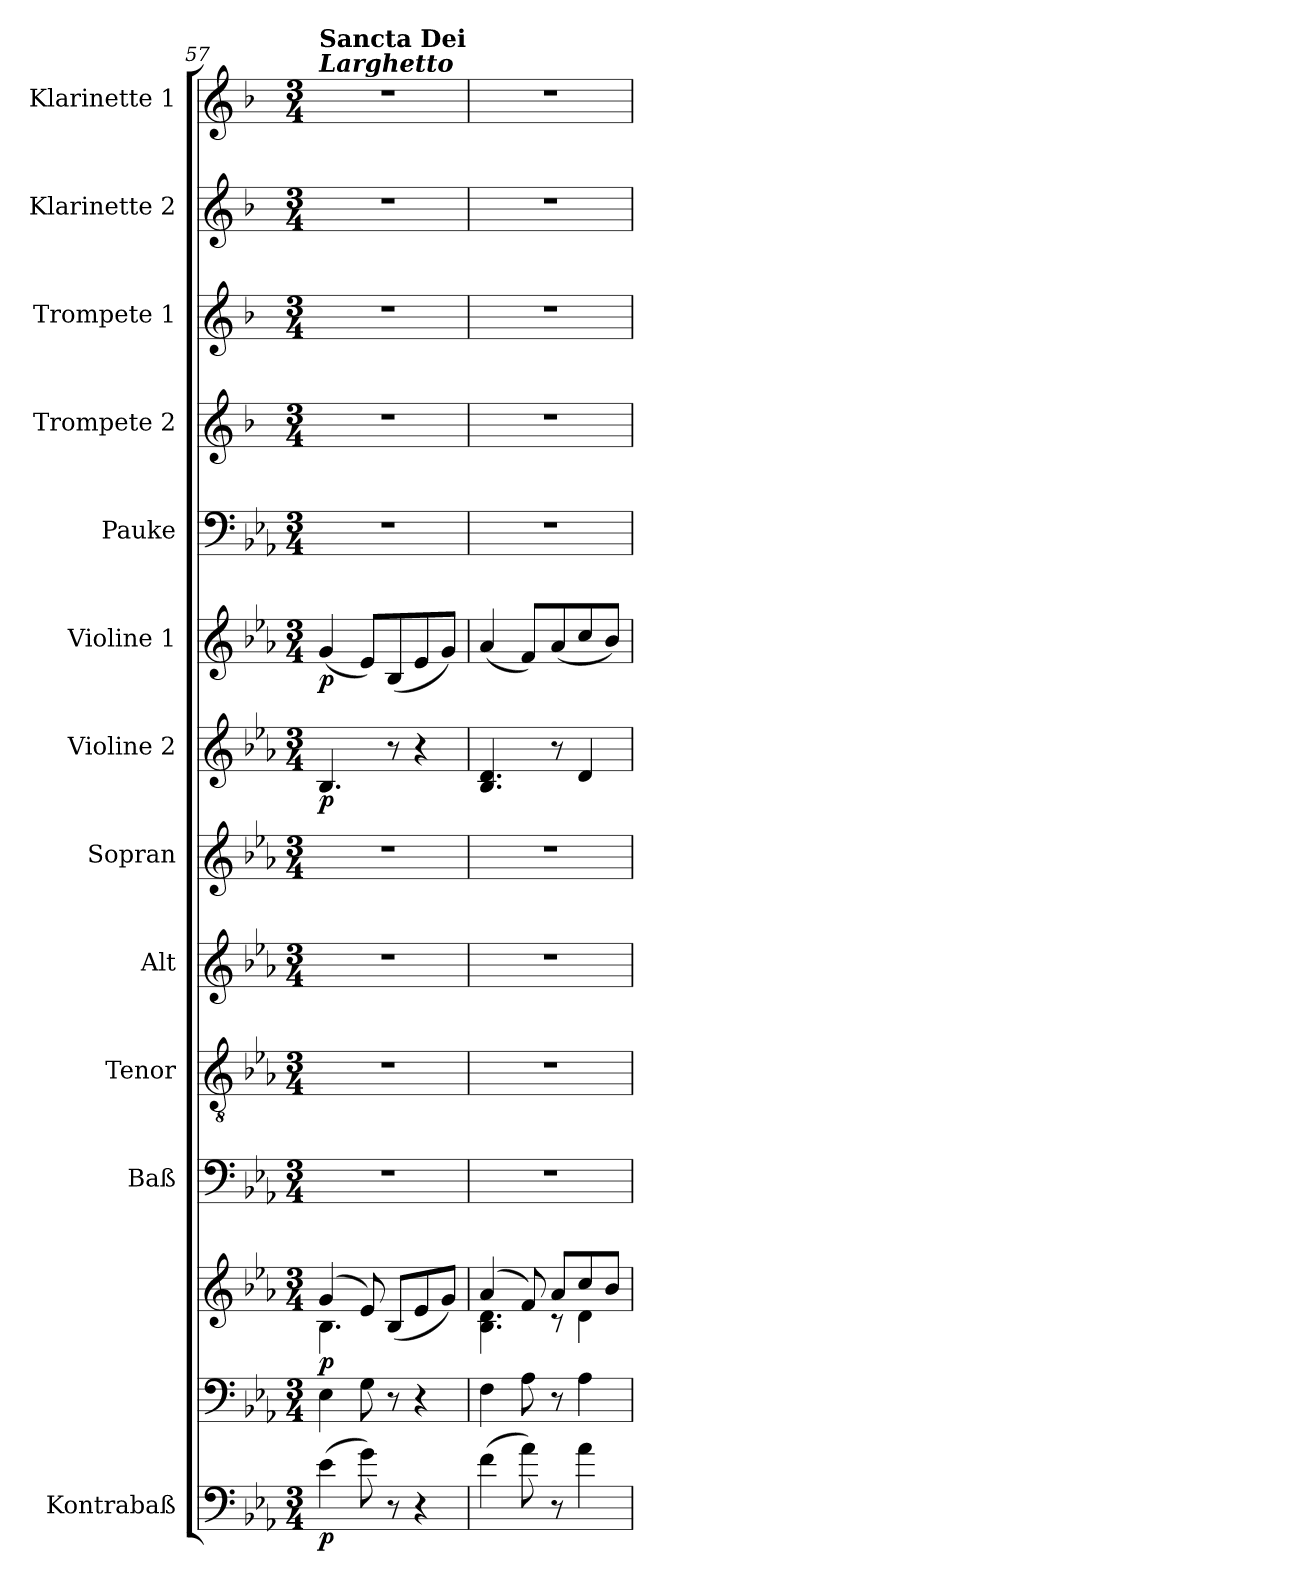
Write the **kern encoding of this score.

**kern	**dynam	**kern	**kern	**dynam	**kern	**kern	**kern	**kern	**kern	**dynam	**kern	**dynam	**kern	**kern	**kern	**kern	**kern
*part13	*part13	*part12	*part12	*part12	*part11	*part10	*part9	*part8	*part7	*part7	*part6	*part6	*part5	*part4	*part3	*part2	*part1
*staff14	*staff14	*staff13	*staff12	*staff12/13	*staff11	*staff10	*staff9	*staff8	*staff7	*staff7	*staff6	*staff6	*staff5	*staff4	*staff3	*staff2	*staff1
*I"Kontrabaß	*	*	*	*	*I"Baß	*I"Tenor	*I"Alt	*I"Sopran	*I"Violine 2	*	*I"Violine 1	*	*I"Pauke	*I"Trompete 2	*I"Trompete 1	*I"Klarinette 2	*I"Klarinette 1
*	*	*	*	*	*	*	*	*	*I'Vln	*	*I'Vln	*	*	*I'Tpt	*I'Tpt	*	*
!!LO:PB:g=z
*clefF4	*	*clefF4	*clefG2	*	*clefF4	*clefGv2	*clefG2	*clefG2	*clefG2	*	*clefG2	*	*clefF4	*clefG2	*clefG2	*clefG2	*clefG2
*ITrd7c12	*	*	*	*	*	*	*	*	*	*	*	*	*	*ITrd1c2	*ITrd1c2	*ITrd1c2	*ITrd1c2
*k[b-e-a-]	*	*k[b-e-a-]	*k[b-e-a-]	*	*k[b-e-a-]	*k[b-e-a-]	*k[b-e-a-]	*k[b-e-a-]	*k[b-e-a-]	*	*k[b-e-a-]	*	*k[b-e-a-]	*k[b-e-a-]	*k[b-e-a-]	*k[b-e-a-]	*k[b-e-a-]
*E-:	*	*E-:	*E-:	*	*E-:	*E-:	*E-:	*E-:	*E-:	*	*E-:	*	*E-:	*E-:	*E-:	*E-:	*E-:
*M3/4	*	*M3/4	*M3/4	*	*M3/4	*M3/4	*M3/4	*M3/4	*M3/4	*	*M3/4	*	*M3/4	*M3/4	*M3/4	*M3/4	*M3/4
=57	=57	=57	=57	=57	=57	=57	=57	=57	=57	=57	=57	=57	=57	=57	=57	=57	=57
*	*	*	*^	*	*	*	*	*	*	*	*	*	*	*	*	*	*
!	!	!	!	!	!	!	!	!	!	!	!	!	!	!	!	!	!	!LO:TX:a:Bi:t=Larghetto
!	!	!	!	!	!	!	!	!	!	!	!	!	!	!	!	!	!	!LO:TX:a:B:t=Sancta Dei
!	!LO:DY:b	!	!	!	!LO:DY:b	!	!	!	!	!	!LO:DY:b	!	!LO:DY:b	!	!	!	!	!
(>4E-\	p	4E-\	(4g/	4.B-\	p	2.r	2.r	2.r	2.r	4.B-/	p	(<4g/	p	2.r	2.r	2.r	2.r	2.r
8G\)	.	8G\	8e-/)	.	.	.	.	.	.	.	.	8e-/L)	.	.	.	.	.	.
8r	.	8r	(<8B-/L	4.ryy	.	.	.	.	.	8r	.	(<8B-/	.	.	.	.	.	.
4r	.	4r	8e-/	.	.	.	.	.	.	4r	.	8e-/	.	.	.	.	.	.
.	.	.	8g/J)	.	.	.	.	.	.	.	.	8g/J)	.	.	.	.	.	.
=58	=58	=58	=58	=58	=58	=58	=58	=58	=58	=58	=58	=58	=58	=58	=58	=58	=58	=58
(>4F\	.	4F\	(4a-/	4.B-\ 4.d\	.	2.r	2.r	2.r	2.r	4.B-/ 4.d/	.	(<4a-/	.	2.r	2.r	2.r	2.r	2.r
8A-\)	.	8A-\	8f/)	.	.	.	.	.	.	.	.	8f/L)	.	.	.	.	.	.
8r	.	8r	8a-/L	8rc	.	.	.	.	.	8r	.	(<8a-/	.	.	.	.	.	.
4A-\	.	4A-\	8cc/	4d\	.	.	.	.	.	4d/	.	8cc/	.	.	.	.	.	.
.	.	.	8b-/J	.	.	.	.	.	.	.	.	8b-/J)	.	.	.	.	.	.
*	*	*	*v	*v	*	*	*	*	*	*	*	*	*	*	*	*	*	*
=	=	=	=	=	=	=	=	=	=	=	=	=	=	=	=	=	=
*-	*-	*-	*-	*-	*-	*-	*-	*-	*-	*-	*-	*-	*-	*-	*-	*-	*-
